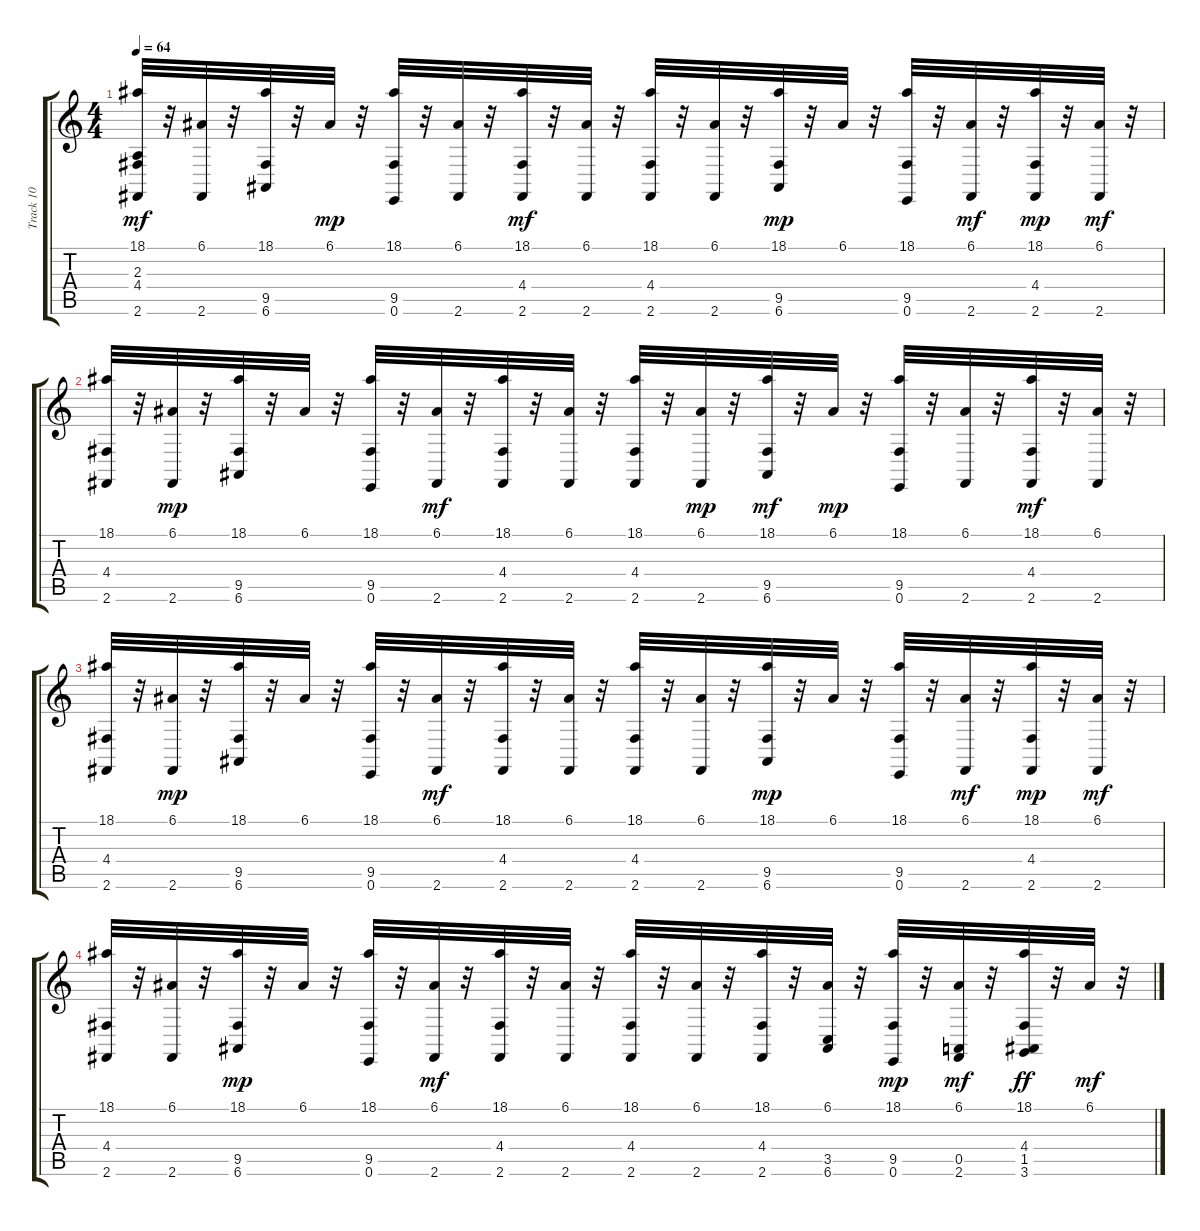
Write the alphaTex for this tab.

\track ("Track 10" "Track 10") {instrument acousticgrandpiano}
\staff {score tabs}
\tuning (E4 B3 G3 D3 A2 E2) {hide}
\ts (4 4)
\tempo 64
\clef g2
\ks c
(18.1 2.3 4.4 2.6).32{dy mf} r.32 (6.1 2.6).32 r.32 (18.1 9.5 6.6).32 r.32 6.1.32{dy mp} r.32 (18.1 9.5 0.6).32 r.32 (6.1 2.6).32 r.32 (18.1 4.4 2.6).32{dy mf} r.32 (6.1 2.6).32 r.32 (18.1 4.4 2.6).32 r.32 (6.1 2.6).32 r.32 (18.1 9.5 6.6).32{dy mp} r.32 6.1.32 r.32 (18.1 9.5 0.6).32 r.32 (6.1 2.6).32{dy mf} r.32 (18.1 4.4 2.6).32{dy mp} r.32 (6.1 2.6).32{dy mf} r.32 |
(18.1 4.4 2.6).32 r.32 (6.1 2.6).32{dy mp} r.32 (18.1 9.5 6.6).32 r.32 6.1.32 r.32 (18.1 9.5 0.6).32 r.32 (6.1 2.6).32{dy mf} r.32 (18.1 4.4 2.6).32 r.32 (6.1 2.6).32 r.32 (18.1 4.4 2.6).32 r.32 (6.1 2.6).32{dy mp} r.32 (18.1 9.5 6.6).32{dy mf} r.32 6.1.32{dy mp} r.32 (18.1 9.5 0.6).32 r.32 (6.1 2.6).32 r.32 (18.1 4.4 2.6).32{dy mf} r.32 (6.1 2.6).32 r.32 |
(18.1 4.4 2.6).32 r.32 (6.1 2.6).32{dy mp} r.32 (18.1 9.5 6.6).32 r.32 6.1.32 r.32 (18.1 9.5 0.6).32 r.32 (6.1 2.6).32{dy mf} r.32 (18.1 4.4 2.6).32 r.32 (6.1 2.6).32 r.32 (18.1 4.4 2.6).32 r.32 (6.1 2.6).32 r.32 (18.1 9.5 6.6).32{dy mp} r.32 6.1.32 r.32 (18.1 9.5 0.6).32 r.32 (6.1 2.6).32{dy mf} r.32 (18.1 4.4 2.6).32{dy mp} r.32 (6.1 2.6).32{dy mf} r.32 |
(18.1 4.4 2.6).32 r.32 (6.1 2.6).32 r.32 (18.1 9.5 6.6).32{dy mp} r.32 6.1.32 r.32 (18.1 9.5 0.6).32 r.32 (6.1 2.6).32{dy mf} r.32 (18.1 4.4 2.6).32 r.32 (6.1 2.6).32 r.32 (18.1 4.4 2.6).32 r.32 (6.1 2.6).32 r.32 (18.1 4.4 2.6).32 r.32 (6.1 3.5 6.6).32 r.32 (18.1 9.5 0.6).32{dy mp} r.32 (6.1 0.5 2.6).32{dy mf} r.32 (18.1 4.4 1.5 3.6).32{dy ff} r.32 6.1.32{dy mf} r.32
